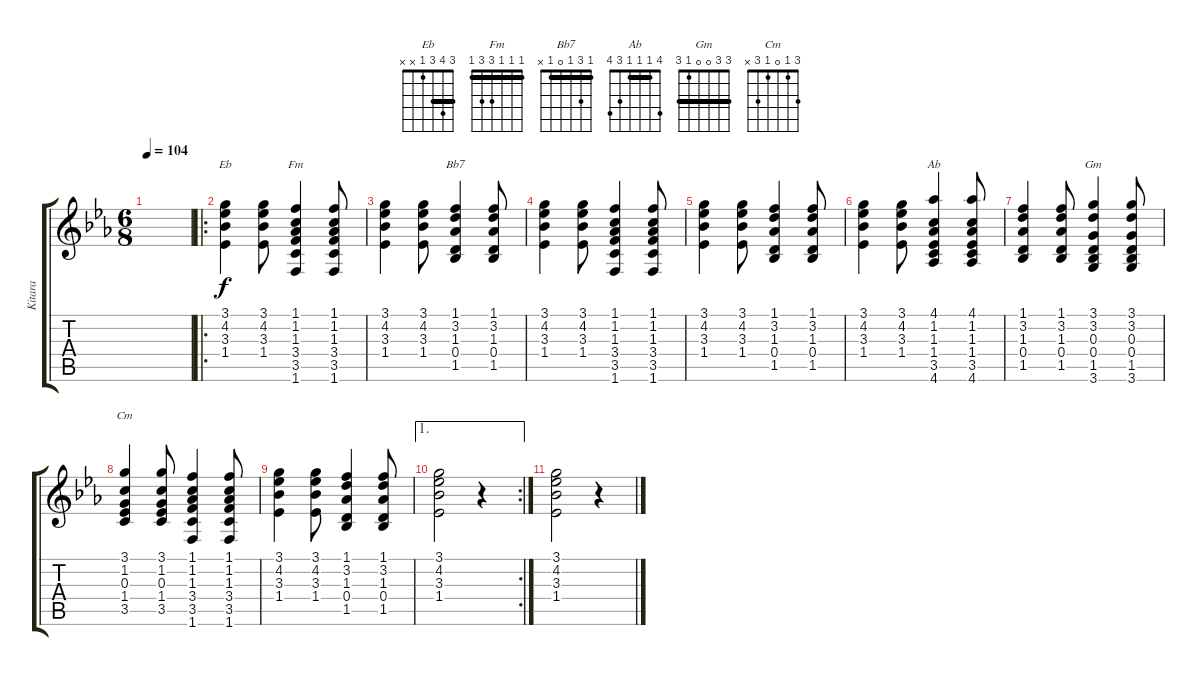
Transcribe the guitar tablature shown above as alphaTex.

\track ("Kitara" "Kitara") {instrument acousticguitarsteel}
\staff {score tabs}
\tuning (E4 B3 G3 D3 A2 E2) {hide}
\chord ("Eb" 3 4 3 1 x x) {barre 3}
\chord ("Fm" 1 1 1 3 3 1) {barre 1}
\chord ("Bb7" 1 3 1 0 1 x) {barre 1}
\chord ("Ab" 4 1 1 1 3 4) {barre 1}
\chord ("Gm" 3 3 0 0 1 3) {barre 3}
\chord ("Cm" 3 1 0 1 3 x)
\ts (6 8)
\tempo 104
\clef g2
\ks eb
|
\ro
(3.1 4.2 3.3 1.4).4{ch "Eb"} (3.1 4.2 3.3 1.4).8 (1.1 1.2 1.3 3.4 3.5 1.6).4{ch "Fm"} (1.1 1.2 1.3 3.4 3.5 1.6).8 |
(3.1 4.2 3.3 1.4).4 (3.1 4.2 3.3 1.4).8 (1.1 3.2 1.3 0.4 1.5).4{ch "Bb7"} (1.1 3.2 1.3 0.4 1.5).8 |
(3.1 4.2 3.3 1.4).4 (3.1 4.2 3.3 1.4).8 (1.1 1.2 1.3 3.4 3.5 1.6).4 (1.1 1.2 1.3 3.4 3.5 1.6).8 |
(3.1 4.2 3.3 1.4).4 (3.1 4.2 3.3 1.4).8 (1.1 3.2 1.3 0.4 1.5).4 (1.1 3.2 1.3 0.4 1.5).8 |
(3.1 4.2 3.3 1.4).4 (3.1 4.2 3.3 1.4).8 (4.1 1.2 1.3 1.4 3.5 4.6).4{ch "Ab"} (4.1 1.2 1.3 1.4 3.5 4.6).8 |
(1.1 3.2 1.3 0.4 1.5).4 (1.1 3.2 1.3 0.4 1.5).8 (3.1 3.2 0.3 0.4 1.5 3.6).4{ch "Gm"} (3.1 3.2 0.3 0.4 1.5 3.6).8 |
(3.1 1.2 0.3 1.4 3.5).4{ch "Cm"} (3.1 1.2 0.3 1.4 3.5).8 (1.1 1.2 1.3 3.4 3.5 1.6).4 (1.1 1.2 1.3 3.4 3.5 1.6).8 |
(3.1 4.2 3.3 1.4).4 (3.1 4.2 3.3 1.4).8 (1.1 3.2 1.3 0.4 1.5).4 (1.1 3.2 1.3 0.4 1.5).8 |
\ae 1
\rc 2
(3.1 4.2 3.3 1.4).2 r.4 |
(3.1 4.2 3.3 1.4).2 r.4
